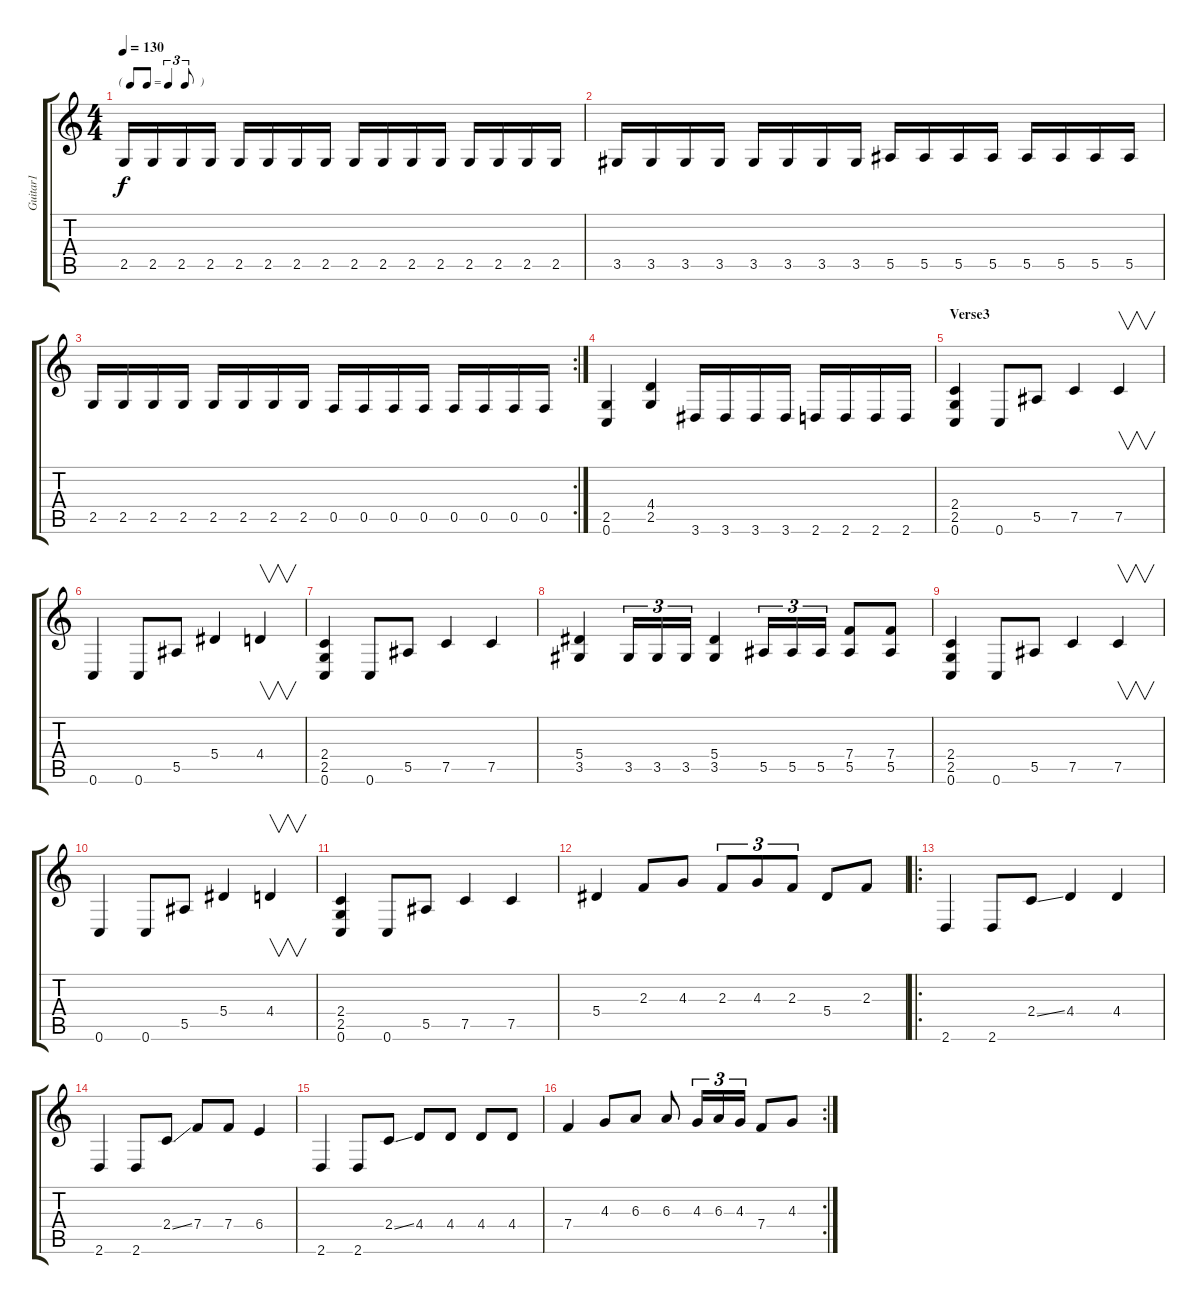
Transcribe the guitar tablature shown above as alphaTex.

\track ("Guitar1" "Guitar1") {instrument overdrivenguitar}
\staff {score tabs}
\tuning (C4 G3 Eb3 Bb2 F2 C2) {hide}
\ts (4 4)
\tf triplet8th
\tempo 130
\clef g2
\ks c
2.5.16{dy f} 2.5.16 2.5.16 2.5.16 2.5.16 2.5.16 2.5.16 2.5.16 2.5.16 2.5.16 2.5.16 2.5.16 2.5.16 2.5.16 2.5.16 2.5.16 |
3.5.16 3.5.16 3.5.16 3.5.16 3.5.16 3.5.16 3.5.16 3.5.16 5.5.16 5.5.16 5.5.16 5.5.16 5.5.16 5.5.16 5.5.16 5.5.16 |
\rc 2
2.5.16 2.5.16 2.5.16 2.5.16 2.5.16 2.5.16 2.5.16 2.5.16 0.5.16 0.5.16 0.5.16 0.5.16 0.5.16 0.5.16 0.5.16 0.5.16 |
(2.5 0.6).4 (4.4 2.5).4 3.6.16 3.6.16 3.6.16 3.6.16 2.6.16 2.6.16 2.6.16 2.6.16 |
\section ("" "Verse3")
(2.4 2.5 0.6).4 0.6.8 5.5.8 7.5.4 7.5.4{v} |
0.6.4 0.6.8 5.5.8 5.4.4 4.4.4{v} |
(2.4 2.5 0.6).4 0.6.8 5.5.8 7.5.4 7.5.4 |
(5.4 3.5).4 3.5.16{tu (3 2)} 3.5.16{tu (3 2)} 3.5.16{tu (3 2)} (5.4 3.5).4 5.5.16{tu (3 2)} 5.5.16{tu (3 2)} 5.5.16{tu (3 2)} (7.4 5.5).8 (7.4 5.5).8 |
(2.4 2.5 0.6).4 0.6.8 5.5.8 7.5.4 7.5.4{v} |
0.6.4 0.6.8 5.5.8 5.4.4 4.4.4{v} |
(2.4 2.5 0.6).4 0.6.8 5.5.8 7.5.4 7.5.4 |
5.4.4 2.3.8 4.3.8 2.3.8{tu (3 2)} 4.3.8{tu (3 2)} 2.3.8{tu (3 2)} 5.4.8 2.3.8 |
\ro
2.6.4 2.6.8 2.4{ss}.8 4.4.4 4.4.4 |
2.6.4 2.6.8 2.4{ss}.8 7.4.8 7.4.8 6.4.4 |
2.6.4 2.6.8 2.4{ss}.8 4.4.8 4.4.8 4.4.8 4.4.8 |
\rc 2
7.4.4 4.3.8 6.3.8 6.3.8 4.3.16{tu (3 2)} 6.3.16{tu (3 2)} 4.3.16{tu (3 2)} 7.4.8 4.3.8
